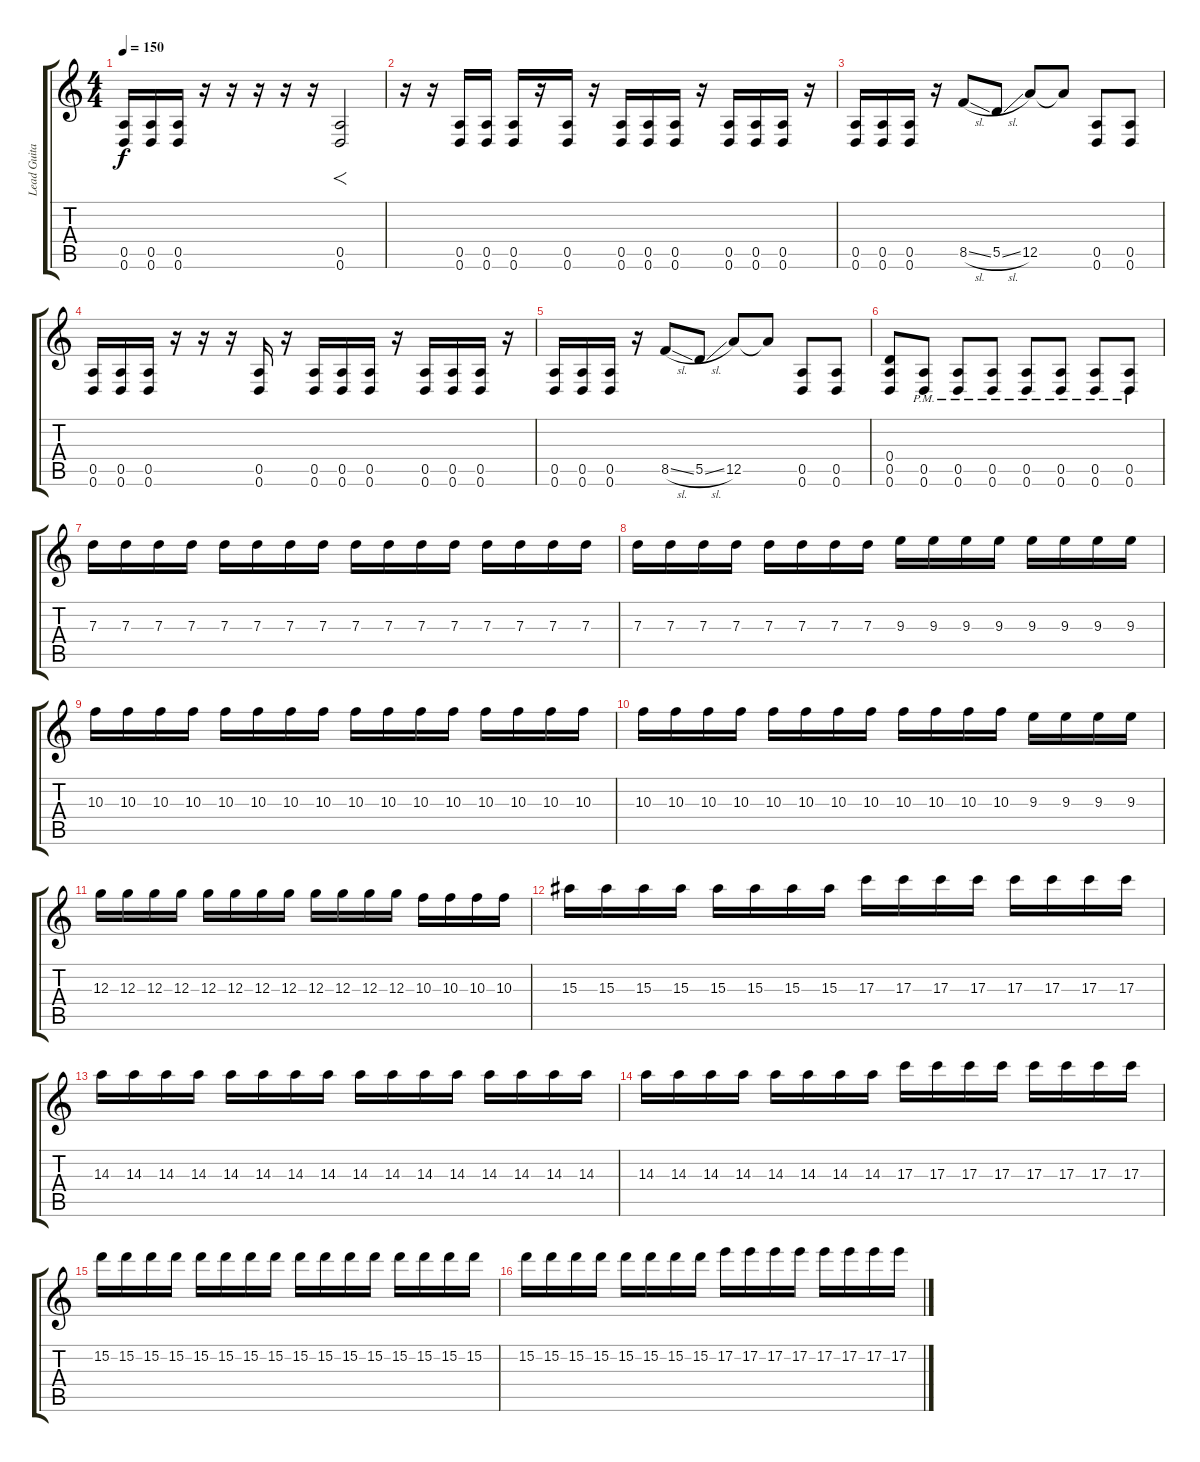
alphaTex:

\track ("Lead Guitar" "Lead Guita") {instrument distortionguitar}
\staff {score tabs}
\tuning (E4 B3 G3 D3 A2 D2) {hide}
\ts (4 4)
\tempo 150
\clef g2
\ks c
(0.5 0.6).16{dy f} (0.5 0.6).16 (0.5 0.6).16 r.16 r.16 r.16 r.16 r.16 (0.5 0.6).2{f} |
r.16 r.16 (0.5 0.6).16 (0.5 0.6).16 (0.5 0.6).16 r.16 (0.5 0.6).16 r.16 (0.5 0.6).16 (0.5 0.6).16 (0.5 0.6).16 r.16 (0.5 0.6).16 (0.5 0.6).16 (0.5 0.6).16 r.16 |
(0.5 0.6).16 (0.5 0.6).16 (0.5 0.6).16 r.16 8.5{sl}.8 5.5{sl}.8 12.5.8 12.5{t}.8 (0.5 0.6).8 (0.5 0.6).8 |
(0.5 0.6).16 (0.5 0.6).16 (0.5 0.6).16 r.16 r.16 r.16 (0.5 0.6).16 r.16 (0.5 0.6).16 (0.5 0.6).16 (0.5 0.6).16 r.16 (0.5 0.6).16 (0.5 0.6).16 (0.5 0.6).16 r.16 |
(0.5 0.6).16 (0.5 0.6).16 (0.5 0.6).16 r.16 8.5{sl}.8 5.5{sl}.8 12.5.8 12.5{t}.8 (0.5 0.6).8 (0.5 0.6).8 |
(0.4 0.5 0.6).8 (0.5{pm} 0.6{pm}).8 (0.5{pm} 0.6{pm}).8 (0.5{pm} 0.6{pm}).8 (0.5{pm} 0.6{pm}).8 (0.5{pm} 0.6{pm}).8 (0.5{pm} 0.6{pm}).8 (0.5{pm} 0.6{pm}).8 |
7.3.16{balance 12} 7.3.16 7.3.16 7.3.16 7.3.16 7.3.16 7.3.16 7.3.16 7.3.16 7.3.16 7.3.16 7.3.16 7.3.16 7.3.16 7.3.16 7.3.16 |
7.3.16 7.3.16 7.3.16 7.3.16 7.3.16 7.3.16 7.3.16 7.3.16 9.3.16 9.3.16 9.3.16 9.3.16 9.3.16 9.3.16 9.3.16 9.3.16 |
10.3.16 10.3.16 10.3.16 10.3.16 10.3.16 10.3.16 10.3.16 10.3.16 10.3.16 10.3.16 10.3.16 10.3.16 10.3.16 10.3.16 10.3.16 10.3.16 |
10.3.16 10.3.16 10.3.16 10.3.16 10.3.16 10.3.16 10.3.16 10.3.16 10.3.16 10.3.16 10.3.16 10.3.16 9.3.16 9.3.16 9.3.16 9.3.16 |
12.3.16 12.3.16 12.3.16 12.3.16 12.3.16 12.3.16 12.3.16 12.3.16 12.3.16 12.3.16 12.3.16 12.3.16 10.3.16 10.3.16 10.3.16 10.3.16 |
15.3.16 15.3.16 15.3.16 15.3.16 15.3.16 15.3.16 15.3.16 15.3.16 17.3.16 17.3.16 17.3.16 17.3.16 17.3.16 17.3.16 17.3.16 17.3.16 |
14.3.16 14.3.16 14.3.16 14.3.16 14.3.16 14.3.16 14.3.16 14.3.16 14.3.16 14.3.16 14.3.16 14.3.16 14.3.16 14.3.16 14.3.16 14.3.16 |
14.3.16 14.3.16 14.3.16 14.3.16 14.3.16 14.3.16 14.3.16 14.3.16 17.3.16 17.3.16 17.3.16 17.3.16 17.3.16 17.3.16 17.3.16 17.3.16 |
15.2.16 15.2.16 15.2.16 15.2.16 15.2.16 15.2.16 15.2.16 15.2.16 15.2.16 15.2.16 15.2.16 15.2.16 15.2.16 15.2.16 15.2.16 15.2.16 |
15.2.16 15.2.16 15.2.16 15.2.16 15.2.16 15.2.16 15.2.16 15.2.16 17.2.16 17.2.16 17.2.16 17.2.16 17.2.16 17.2.16 17.2.16 17.2.16
